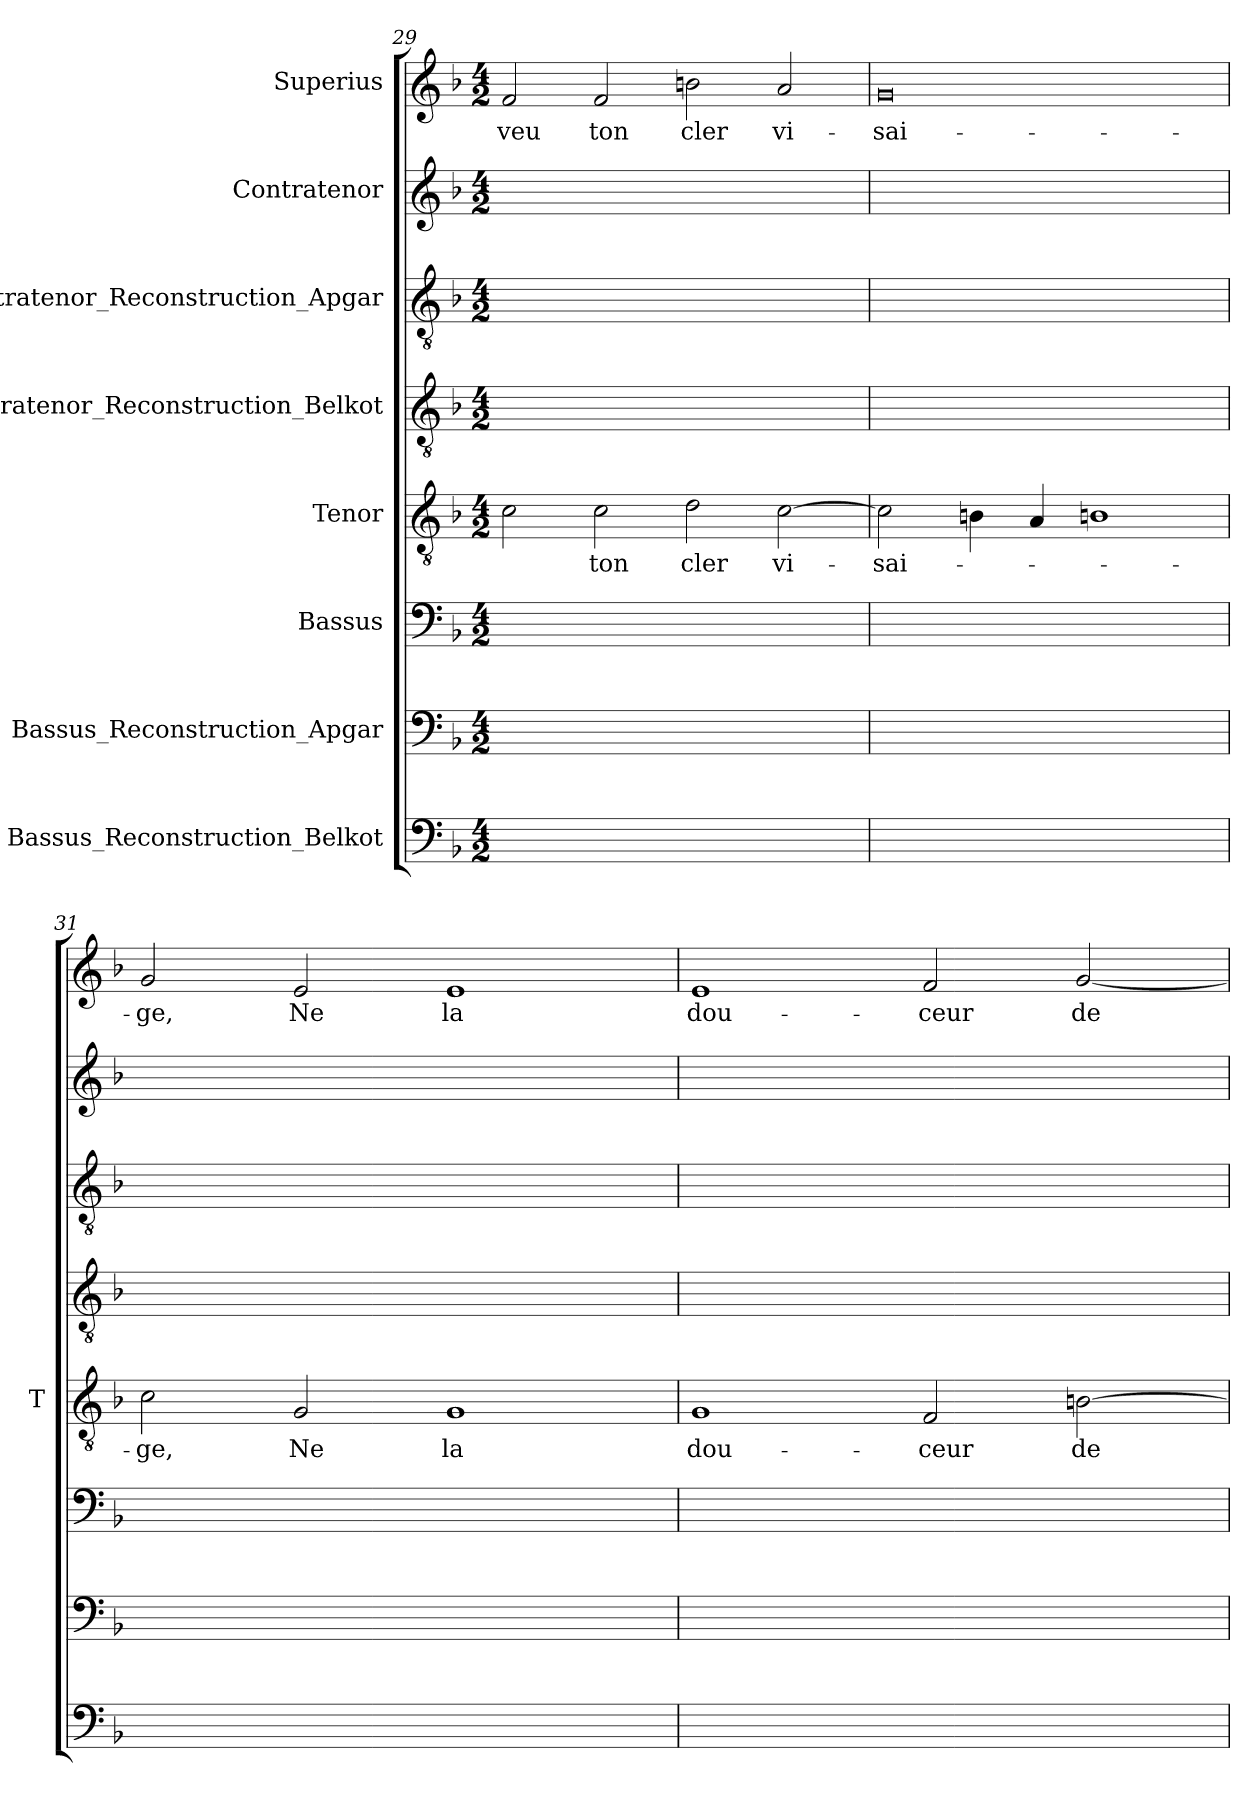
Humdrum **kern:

**kern	**kern	**kern	**kern	**text	**kern	**kern	**kern	**kern	**text
*part8	*part7	*part6	*part5	*part5	*part4	*part3	*part2	*part1	*part1
*staff8	*staff7	*staff6	*staff5	*staff5	*staff4	*staff3	*staff2	*staff1	*staff1
*I"Bassus_Reconstruction_Belkot	*I"Bassus_Reconstruction_Apgar	*I"Bassus	*I"Tenor	*	*I"Contratenor_Reconstruction_Belkot	*I"Contratenor_Reconstruction_Apgar	*I"Contratenor	*I"Superius	*
*	*	*	*I'T	*	*	*	*	*	*
*clefF4	*clefF4	*clefF4	*clefGv2	*	*clefGv2	*clefGv2	*clefG2	*clefG2	*
*k[b-]	*k[b-]	*k[b-]	*k[b-]	*	*k[b-]	*k[b-]	*k[b-]	*k[b-]	*
*M4/2	*M4/2	*M4/2	*M4/2	*	*M4/2	*M4/2	*M4/2	*M4/2	*
=29	=29	=29	=29	=29	=29	=29	=29	=29	=29
0ryy	0ryy	0ryy	2c	.	0ryy	0ryy	0ryy	2f	-veu
.	.	.	2c	-ton	.	.	.	2f	-ton
.	.	.	2d	-cler	.	.	.	2bn	-cler
.	.	.	[2c	vi-	.	.	.	2a	vi-
=30	=30	=30	=30	=30	=30	=30	=30	=30	=30
0ryy	0ryy	0ryy	2c]	sai-	0ryy	0ryy	0ryy	0g	sai-
.	.	.	4Bn	.	.	.	.	.	.
.	.	.	4A	.	.	.	.	.	.
.	.	.	1Bn	.	.	.	.	.	.
=31	=31	=31	=31	=31	=31	=31	=31	=31	=31
0ryy	0ryy	0ryy	2c	-ge,	0ryy	0ryy	0ryy	2g	-ge,
.	.	.	2G	-Ne	.	.	.	2e	-Ne
.	.	.	1G	-la	.	.	.	1e	-la
=32	=32	=32	=32	=32	=32	=32	=32	=32	=32
0ryy	0ryy	0ryy	1G	dou-	0ryy	0ryy	0ryy	1e	dou-
.	.	.	2F	-ceur	.	.	.	2f	-ceur
.	.	.	[2B	-de	.	.	.	[2g	-de
=	=	=	=	=	=	=	=	=	=
*-	*-	*-	*-	*-	*-	*-	*-	*-	*-
